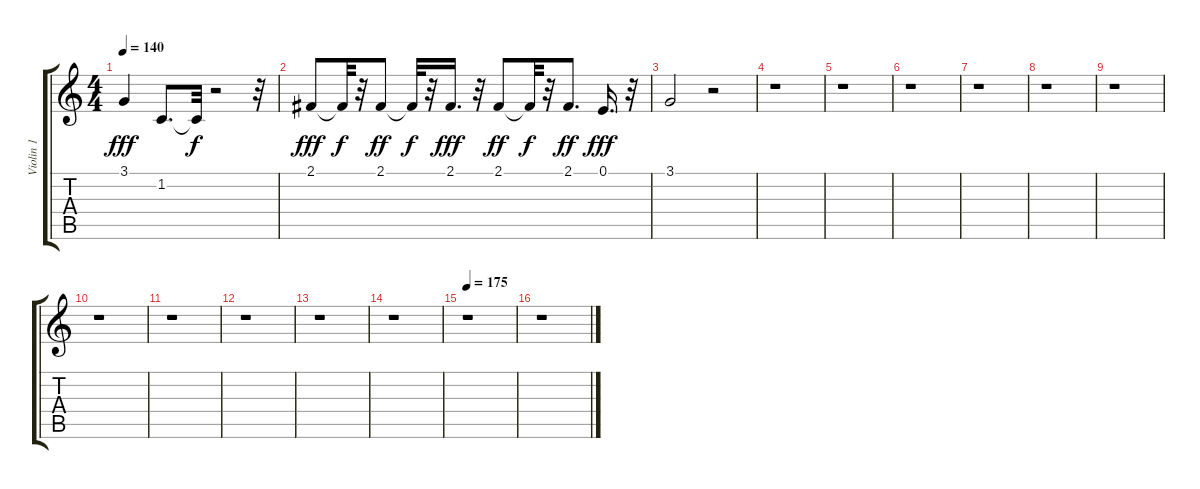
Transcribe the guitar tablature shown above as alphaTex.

\track ("Violin 1" "Violin 1") {instrument fx5brightness}
\staff {score tabs}
\tuning (E4 B3 G3 D3 A2 E2) {hide}
\ts (4 4)
\tempo 140
\clef g2
\ks c
3.1.4{dy fff} 1.2.8{d} 1.2{t}.32{dy f} r.2 r.32 |
2.1.8{dy fff} 2.1{t}.32{dy f} r.32 2.1.8{dy ff} 2.1{t}.32{dy f} r.32 2.1.16{d dy fff} r.32 2.1.8{dy ff} 2.1{t}.32{dy f} r.32 2.1.8{d dy ff} 0.1.16{d dy fff} r.32 |
3.1.2 r.2 |
r.1 |
r.1 |
r.1 |
r.1 |
r.1 |
r.1 |
r.1 |
r.1 |
r.1 |
r.1 |
r.1 |
\tempo 175
r.1 |
r.1
